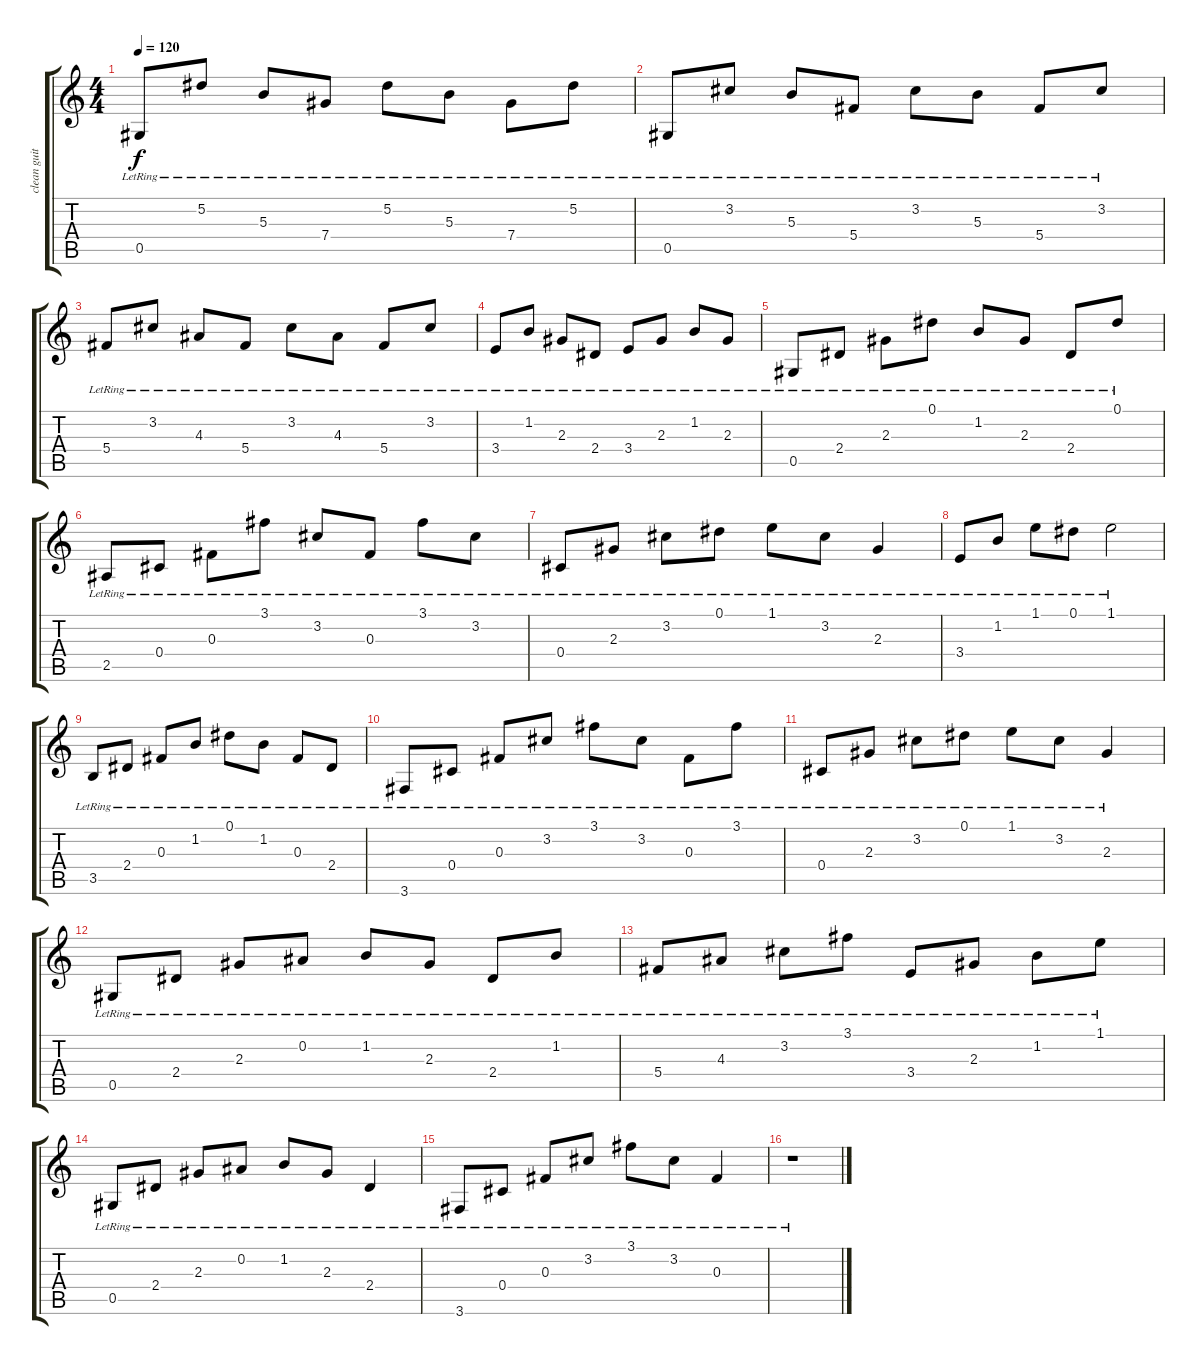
\track ("clean guitar" "clean guit") {instrument electricguitarjazz}
\staff {score tabs}
\tuning (Eb4 Bb3 Gb3 Db3 Ab2 Eb2) {hide}
\ts (4 4)
\tempo 120
\clef g2
\ks c
0.5{lr}.8{dy f} 5.2{lr}.8 5.3{lr}.8 7.4{lr}.8 5.2{lr}.8 5.3{lr}.8 7.4{lr}.8 5.2{lr}.8 |
0.5{lr}.8 3.2{lr}.8 5.3{lr}.8 5.4{lr}.8 3.2{lr}.8 5.3{lr}.8 5.4{lr}.8 3.2{lr}.8 |
5.4{lr}.8 3.2{lr}.8 4.3{lr}.8 5.4{lr}.8 3.2{lr}.8 4.3{lr}.8 5.4{lr}.8 3.2{lr}.8 |
3.4{lr}.8 1.2{lr}.8 2.3{lr}.8 2.4{lr}.8 3.4{lr}.8 2.3{lr}.8 1.2{lr}.8 2.3{lr}.8 |
0.5{lr}.8 2.4{lr}.8 2.3{lr}.8 0.1{lr}.8 1.2{lr}.8 2.3{lr}.8 2.4{lr}.8 0.1{lr}.8 |
2.5{lr}.8 0.4{lr}.8 0.3{lr}.8 3.1{lr}.8 3.2{lr}.8 0.3{lr}.8 3.1{lr}.8 3.2{lr}.8 |
0.4{lr}.8 2.3{lr}.8 3.2{lr}.8 0.1{lr}.8 1.1{lr}.8 3.2{lr}.8 2.3{lr}.4 |
3.4{lr}.8 1.2{lr}.8 1.1{lr}.8 0.1{lr}.8 1.1{lr}.2 |
3.5{lr}.8 2.4{lr}.8 0.3{lr}.8 1.2{lr}.8 0.1{lr}.8 1.2{lr}.8 0.3{lr}.8 2.4{lr}.8 |
3.6{lr}.8 0.4{lr}.8 0.3{lr}.8 3.2{lr}.8 3.1{lr}.8 3.2{lr}.8 0.3{lr}.8 3.1{lr}.8 |
0.4{lr}.8 2.3{lr}.8 3.2{lr}.8 0.1{lr}.8 1.1{lr}.8 3.2{lr}.8 2.3{lr}.4 |
0.5{lr}.8 2.4{lr}.8 2.3{lr}.8 0.2{lr}.8 1.2{lr}.8 2.3{lr}.8 2.4{lr}.8 1.2{lr}.8 |
5.4{lr}.8 4.3{lr}.8 3.2{lr}.8 3.1{lr}.8 3.4{lr}.8 2.3{lr}.8 1.2{lr}.8 1.1{lr}.8 |
0.5{lr}.8 2.4{lr}.8 2.3{lr}.8 0.2{lr}.8 1.2{lr}.8 2.3{lr}.8 2.4{lr}.4 |
3.6{lr}.8 0.4{lr}.8 0.3{lr}.8 3.2{lr}.8 3.1{lr}.8 3.2{lr}.8 0.3{lr}.4 |
r.1
